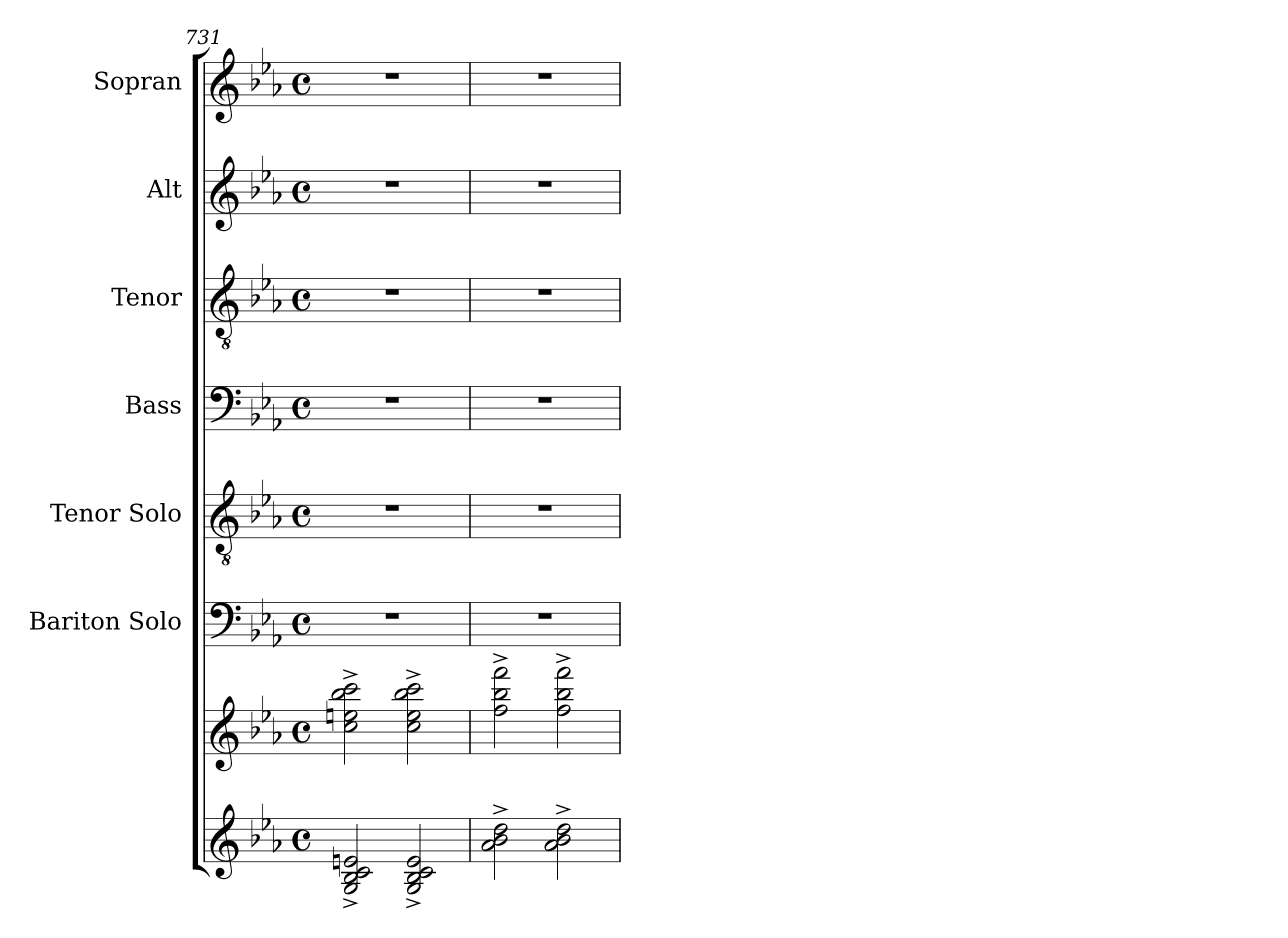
**kern	**kern	**kern	**kern	**kern	**kern	**kern	**kern
*part7	*part7	*part6	*part5	*part4	*part3	*part2	*part1
*staff8	*staff7	*staff6	*staff5	*staff4	*staff3	*staff2	*staff1
*	*	*I"Bariton Solo	*I"Tenor Solo	*I"Bass	*I"Tenor	*I"Alt	*I"Sopran
*	*	*	*	*I'B.	*I'T.	*I'A.	*I'S.
*clefG2	*clefG2	*clefF4	*clefGv2	*clefF4	*clefGv2	*clefG2	*clefG2
*k[b-e-a-]	*k[b-e-a-]	*k[b-e-a-]	*k[b-e-a-]	*k[b-e-a-]	*k[b-e-a-]	*k[b-e-a-]	*k[b-e-a-]
*E-:	*E-:	*E-:	*E-:	*E-:	*E-:	*E-:	*E-:
*M4/4	*M4/4	*M4/4	*M4/4	*M4/4	*M4/4	*M4/4	*M4/4
*met(c)	*met(c)	*met(c)	*met(c)	*met(c)	*met(c)	*met(c)	*met(c)
=731	=731	=731	=731	=731	=731	=731	=731
2G/^< 2B-/^< 2c/^< 2en/^<	2cc\^> 2een\^> 2bb-\^> 2ccc\^>	1r	1r	1r	1r	1r	1r
2G/^< 2B-/^< 2c/^< 2e/^<	2cc\^> 2ee\^> 2bb-\^> 2ccc\^>	.	.	.	.	.	.
=732	=732	=732	=732	=732	=732	=732	=732
2a-\^> 2b-\^> 2dd\^>	2ff\^> 2bb-\^> 2fff\^>	1r	1r	1r	1r	1r	1r
2a-\^> 2b-\^> 2dd\^>	2ff\^> 2bb-\^> 2fff\^>	.	.	.	.	.	.
=	=	=	=	=	=	=	=
*-	*-	*-	*-	*-	*-	*-	*-
